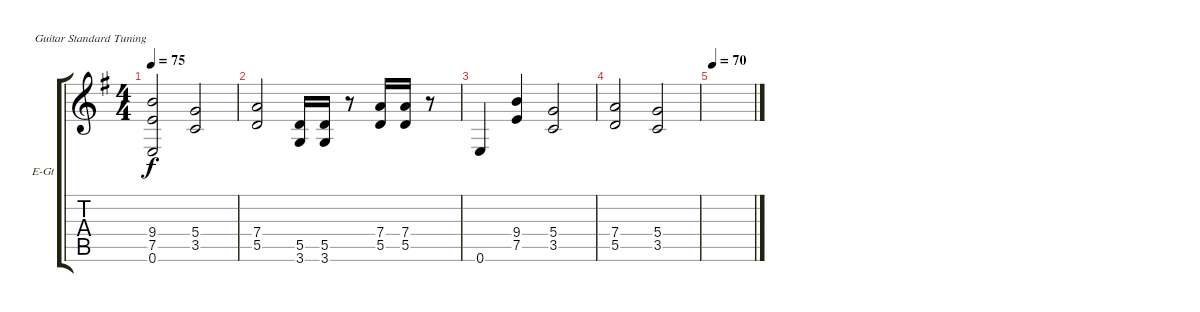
\bracketExtendMode groupsimilarinstruments
\firstSystemTrackNameOrientation horizontal
\otherSystemsTrackNameOrientation horizontal
\track ("Janick Rhythm" "E-Gt") {instrument distortionguitar}
\staff {score tabs}
\tuning (E4 B3 G3 D3 A2 E2)
\ts (4 4)
\tempo 75
\clef g2
\scale
0.333333
\ks eminor
(9.4 7.5 0.6).2{dy f} (5.4 3.5).2 |
\scale
0.333333 (7.4 5.5).2 (5.5 3.6).16 (5.5 3.6).16 r.8 (7.4 5.5).16 (7.4 5.5).16 r.8 |
\scale
0.333333 0.6.4 (9.4 7.5).4 (5.4 3.5).2 |
\scale
0.333333 (7.4 5.5).2 (5.4 3.5).2 |
\tempo 70
\scale
0.333333 |
\scale
0.333333
